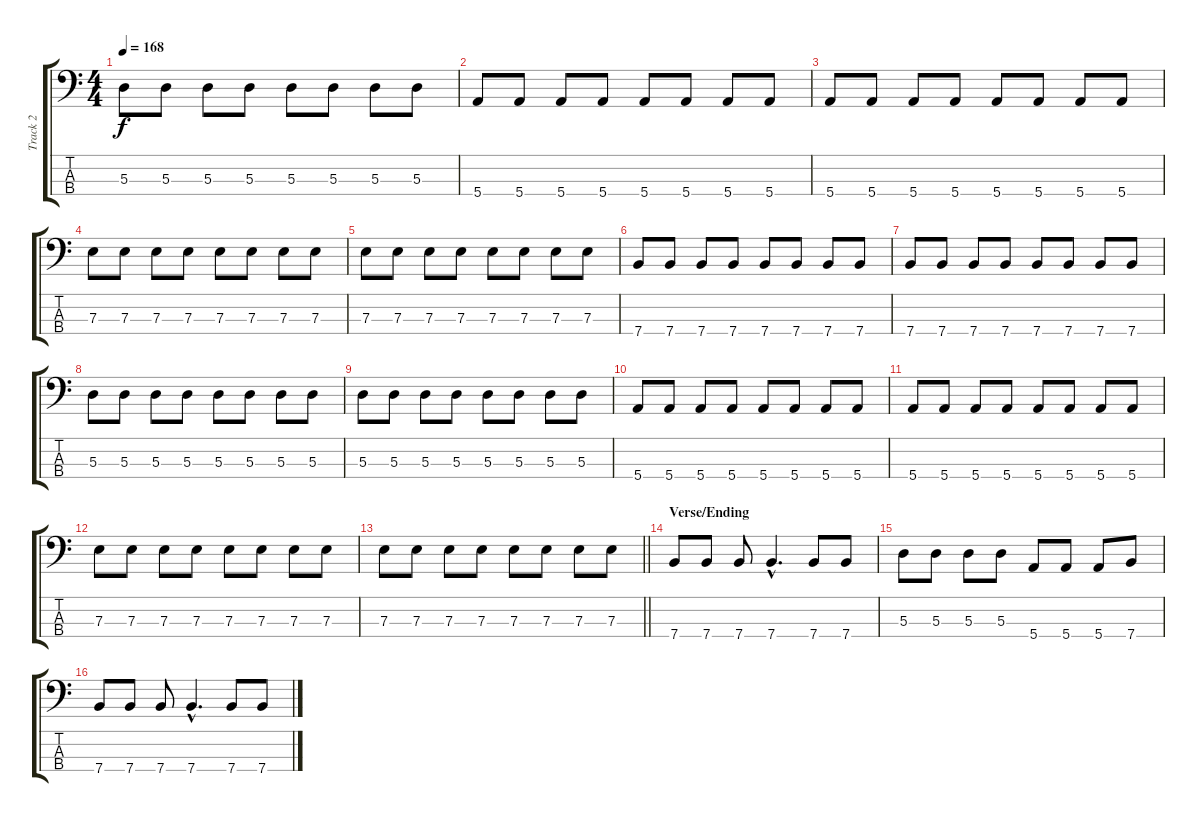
\track ("Track 2" "Track 2") {instrument electricbassfinger}
\staff {score tabs}
\tuning (G2 D2 A1 E1) {hide}
\ts (4 4)
\tempo 168
\clef f4
\ks c
5.3.8{dy f} 5.3.8 5.3.8 5.3.8 5.3.8 5.3.8 5.3.8 5.3.8 |
5.4.8 5.4.8 5.4.8 5.4.8 5.4.8 5.4.8 5.4.8 5.4.8 |
5.4.8 5.4.8 5.4.8 5.4.8 5.4.8 5.4.8 5.4.8 5.4.8 |
7.3.8 7.3.8 7.3.8 7.3.8 7.3.8 7.3.8 7.3.8 7.3.8 |
7.3.8 7.3.8 7.3.8 7.3.8 7.3.8 7.3.8 7.3.8 7.3.8 |
7.4.8 7.4.8 7.4.8 7.4.8 7.4.8 7.4.8 7.4.8 7.4.8 |
7.4.8 7.4.8 7.4.8 7.4.8 7.4.8 7.4.8 7.4.8 7.4.8 |
5.3.8 5.3.8 5.3.8 5.3.8 5.3.8 5.3.8 5.3.8 5.3.8 |
5.3.8 5.3.8 5.3.8 5.3.8 5.3.8 5.3.8 5.3.8 5.3.8 |
5.4.8 5.4.8 5.4.8 5.4.8 5.4.8 5.4.8 5.4.8 5.4.8 |
5.4.8 5.4.8 5.4.8 5.4.8 5.4.8 5.4.8 5.4.8 5.4.8 |
7.3.8 7.3.8 7.3.8 7.3.8 7.3.8 7.3.8 7.3.8 7.3.8 |
\barLineRight lightlight
7.3.8 7.3.8 7.3.8 7.3.8 7.3.8 7.3.8 7.3.8 7.3.8 |
\section ("" "Verse/Ending")
7.4.8 7.4.8 7.4.8 7.4{hac}.4{d} 7.4.8 7.4.8 |
5.3.8 5.3.8 5.3.8 5.3.8 5.4.8 5.4.8 5.4.8 7.4.8 |
7.4.8 7.4.8 7.4.8 7.4{hac}.4{d} 7.4.8 7.4.8
